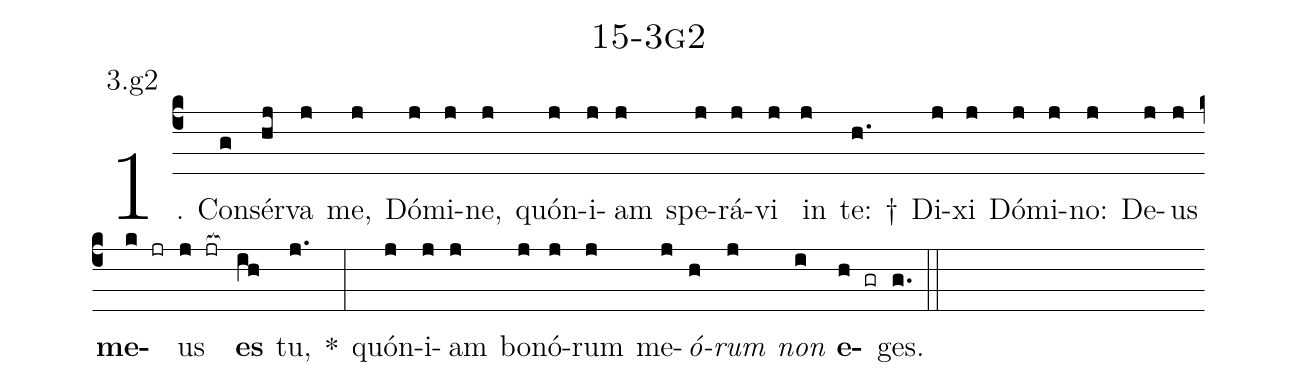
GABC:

name: 15-3g2;
annotation: 3.g2;
%%
(c4)1. Con(g)sér(hj)va(j) me,(j) Dó(j)mi(j)ne,(j) quón(j)i(j)am(j) spe(j)rá(j)vi(j) in(j) te: †(h.) Di(j)xi(j) Dó(j)mi(j)no:(j) De(j)us(j) <b>me</b>(k jr)us(j jr[ocb:1{]) <b>es</b>(ih[ocb:0}]) tu,(j.) *(:) quón(j)i(j)am(j) bo(j)nó(j)rum(j) me(j)<i>ó</i>(h)<i>rum</i>(j) <i>non</i>(i) <b>e</b>(h gr)ges.(g.) (::)
